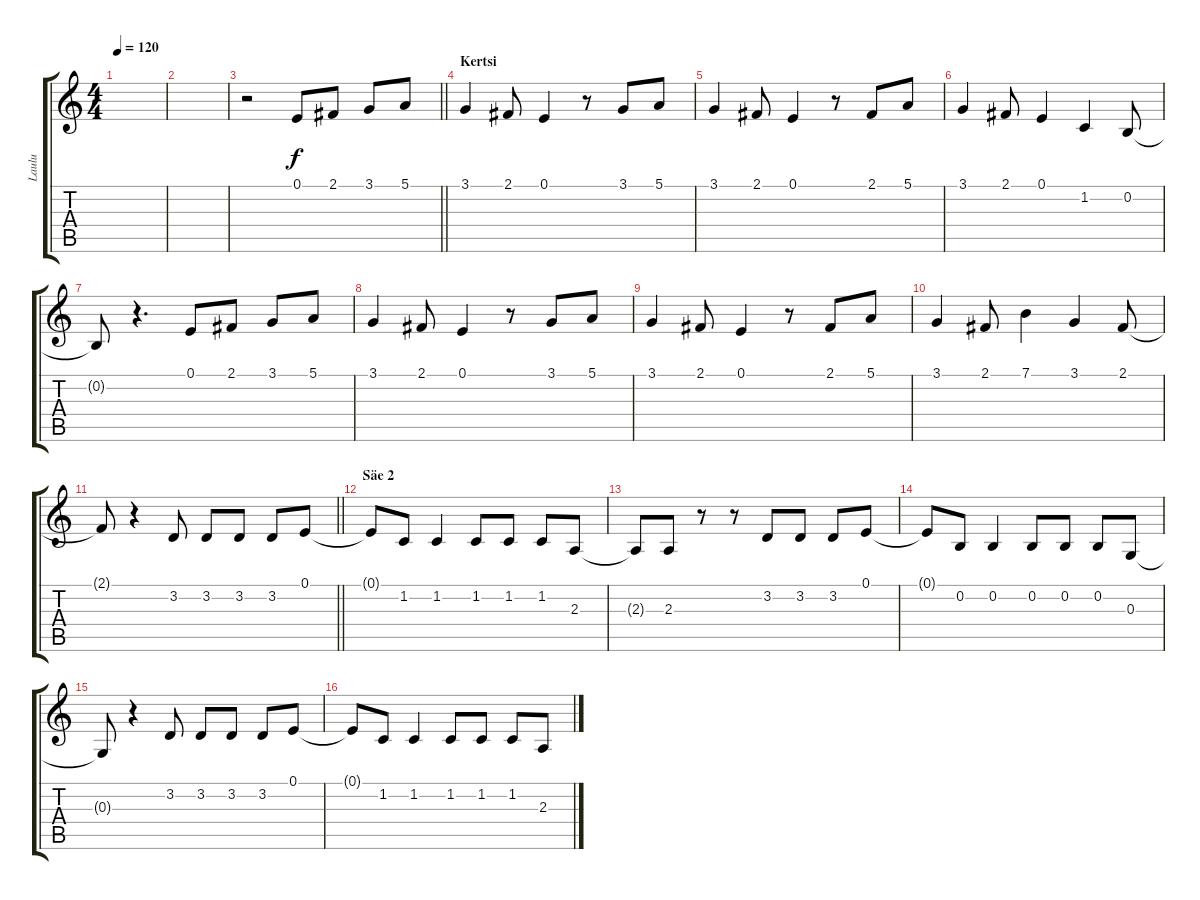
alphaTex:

\track ("Laulu" "Laulu") {instrument lead6voice}
\staff {score tabs}
\tuning (E4 B3 G3 D3 A2 E2) {hide}
\ts (4 4)
\tempo 120
\clef g2
\ks c
|
|
\barLineRight lightlight
r.2 0.1.8 2.1.8 3.1.8 5.1.8 |
\section ("" "Kertsi")
3.1.4 2.1.8 0.1.4 r.8 3.1.8 5.1.8 |
3.1.4 2.1.8 0.1.4 r.8 2.1.8 5.1.8 |
3.1.4 2.1.8 0.1.4 1.2.4 0.2.8 |
0.2{t}.8 r.4{d} 0.1.8 2.1.8 3.1.8 5.1.8 |
3.1.4 2.1.8 0.1.4 r.8 3.1.8 5.1.8 |
3.1.4 2.1.8 0.1.4 r.8 2.1.8 5.1.8 |
3.1.4 2.1.8 7.1.4 3.1.4 2.1.8 |
\barLineRight lightlight
2.1{t}.8 r.4 3.2.8 3.2.8 3.2.8 3.2.8 0.1.8 |
\section ("" "Säe 2")
0.1{t}.8 1.2.8 1.2.4 1.2.8 1.2.8 1.2.8 2.3.8 |
2.3{t}.8 2.3.8 r.8 r.8 3.2.8 3.2.8 3.2.8 0.1.8 |
0.1{t}.8 0.2.8 0.2.4 0.2.8 0.2.8 0.2.8 0.3.8 |
0.3{t}.8 r.4 3.2.8 3.2.8 3.2.8 3.2.8 0.1.8 |
0.1{t}.8 1.2.8 1.2.4 1.2.8 1.2.8 1.2.8 2.3.8
